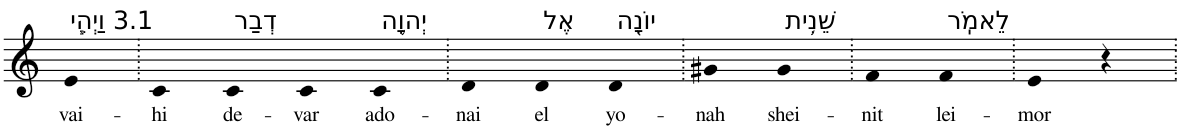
**kern	**text
*part1	*part1
*staff1	*staff1
*I"Piano	*
*I'Pno	*
*clefG2	*
*k[]	*
=1	=1
!LO:TX:a:t=3.1 וַיְהִ֧י	!
!	!LO:LY:b
4e	vai-
=2.	=2.
!	!LO:LY:b
4c	-hi
!LO:TX:a:t=דְבַר	!
!	!LO:LY:b
4c	de-
!	!LO:LY:b
4c	-var
!LO:TX:a:t=יְהוָ֛ה	!
!	!LO:LY:b
4c	ado-
=3.	=3.
!	!LO:LY:b
4d	-nai
!LO:TX:a:t=אֶל	!
!	!LO:LY:b
4d	el
!LO:TX:a:t=יוֹנָ֖ה	!
!	!LO:LY:b
4d	yo-
=4.	=4.
!	!LO:LY:b
4g#X	-nah
!LO:TX:a:t=שֵׁנִ֥ית	!
!	!LO:LY:b
4g#	shei-
=5.	=5.
!	!LO:LY:b
4f	-nit
!LO:TX:a:t=לֵאמֹֽר	!
!	!LO:LY:b
4f	lei-
=6.	=6.
!	!LO:LY:b
4e	-mor
4r	.
=.	=.
*-	*-
